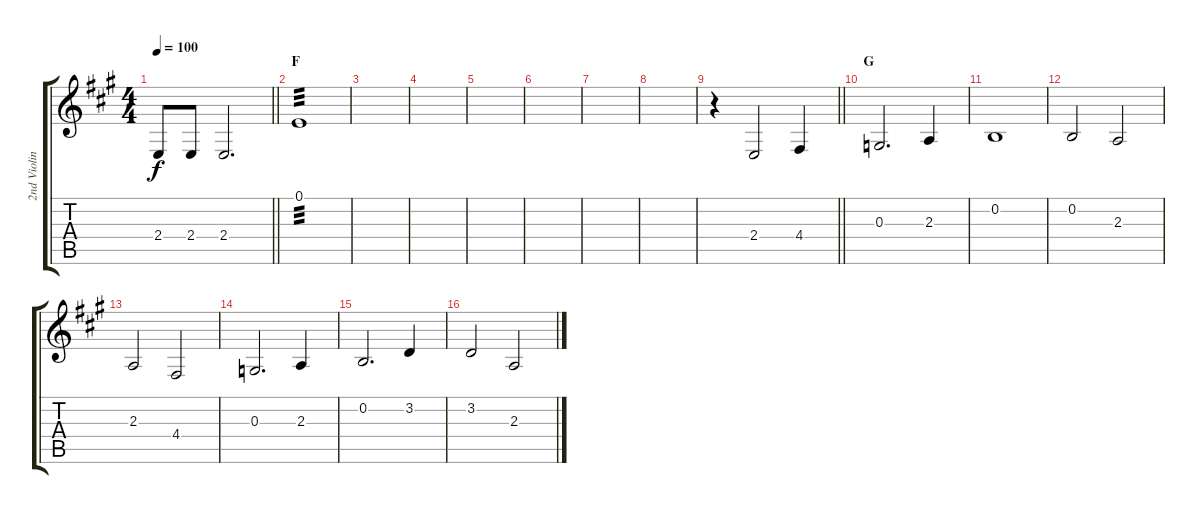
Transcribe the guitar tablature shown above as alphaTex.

\track ("2nd Violin" "2nd Violin") {instrument violin}
\staff {score tabs}
\tuning (E4 B3 G3 D3 A2 E2) {hide}
\ts (4 4)
\tempo 100
\clef g2
\barLineRight lightlight
\ks a
2.4{t}.8{dy f} 2.4.8 2.4.2{d volume 4} |
\section ("" "F")
0.1.1{tp 3 volume 12} |
|
|
|
|
|
|
\barLineRight lightlight
r.4{volume 7} 2.4.2{volume 10} 4.4.4 |
\section ("" "G")
0.3.2{d} 2.3.4 |
0.2.1 |
0.2.2 2.3.2 |
2.3.2 4.4.2 |
0.3.2{d} 2.3.4 |
0.2.2{d} 3.2.4 |
3.2.2 2.3.2
